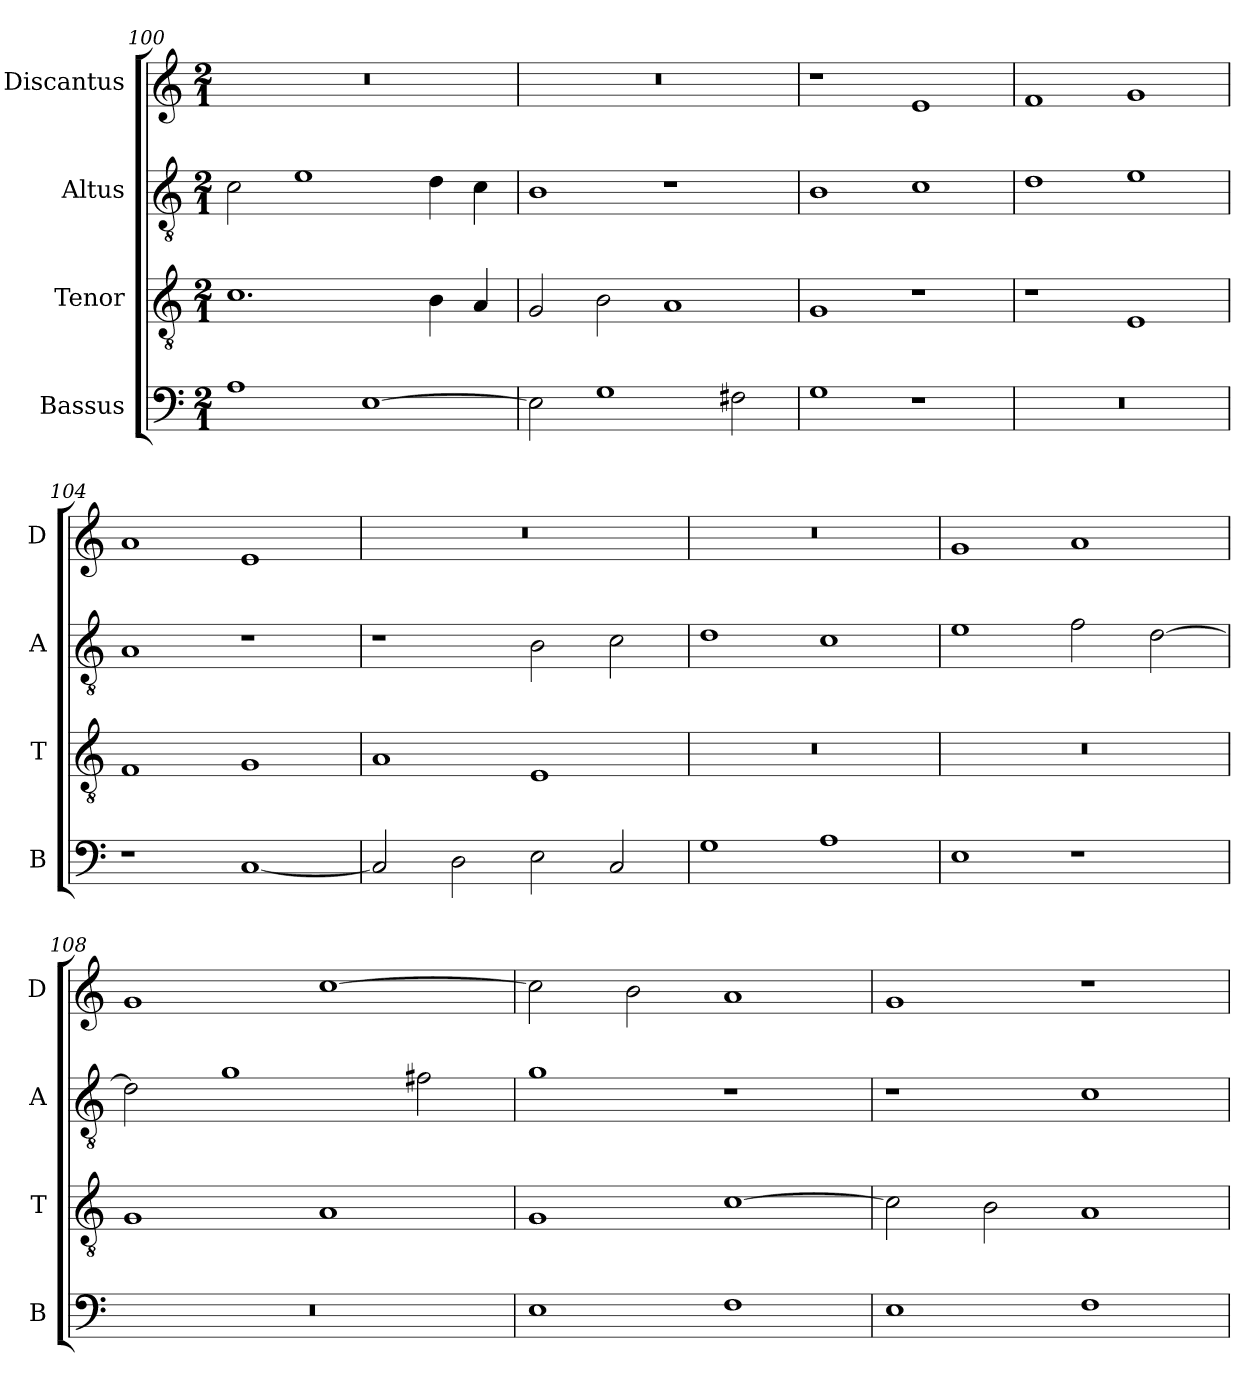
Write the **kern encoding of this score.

**kern	**kern	**kern	**kern
*part4	*part3	*part2	*part1
*staff4	*staff3	*staff2	*staff1
*I"Bassus	*I"Tenor	*I"Altus	*I"Discantus
*I'B	*I'T	*I'A	*I'D
*clefF4	*clefGv2	*clefGv2	*clefG2
*k[]	*k[]	*k[]	*k[]
*M2/1	*M2/1	*M2/1	*M2/1
=100	=100	=100	=100
1A	1.c	2c\	0r
.	.	1e	.
[1E	.	.	.
.	4B\	4d\	.
.	4A/	4c\	.
=101	=101	=101	=101
2E\]	2G/	1B	0r
1G	2B\	.	.
.	1A	1r	.
2F#X\	.	.	.
=102	=102	=102	=102
1G	1G	1B	1r
1r	1r	1c	1e
=103	=103	=103	=103
0r	1r	1d	1f
.	1E	1e	1g
=104	=104	=104	=104
1r	1F	1A	1a
[1C	1G	1r	1e
=105	=105	=105	=105
2C/]	1A	1r	0r
2D\	.	.	.
2E\	1E	2B\	.
2C/	.	2c\	.
=106	=106	=106	=106
1G	0r	1d	0r
1A	.	1c	.
=107	=107	=107	=107
1E	0r	1e	1g
1r	.	2f\	1a
.	.	[2d\	.
=108	=108	=108	=108
0r	1G	2d\]	1g
.	.	1g	.
.	1A	.	[1cc
.	.	2f#X\	.
=109	=109	=109	=109
1E	1G	1g	2cc\]
.	.	.	2b\
1F	[1c	1r	1a
=110	=110	=110	=110
1E	2c\]	1r	1g
.	2B\	.	.
1F	1A	1c	1r
=	=	=	=
*-	*-	*-	*-
